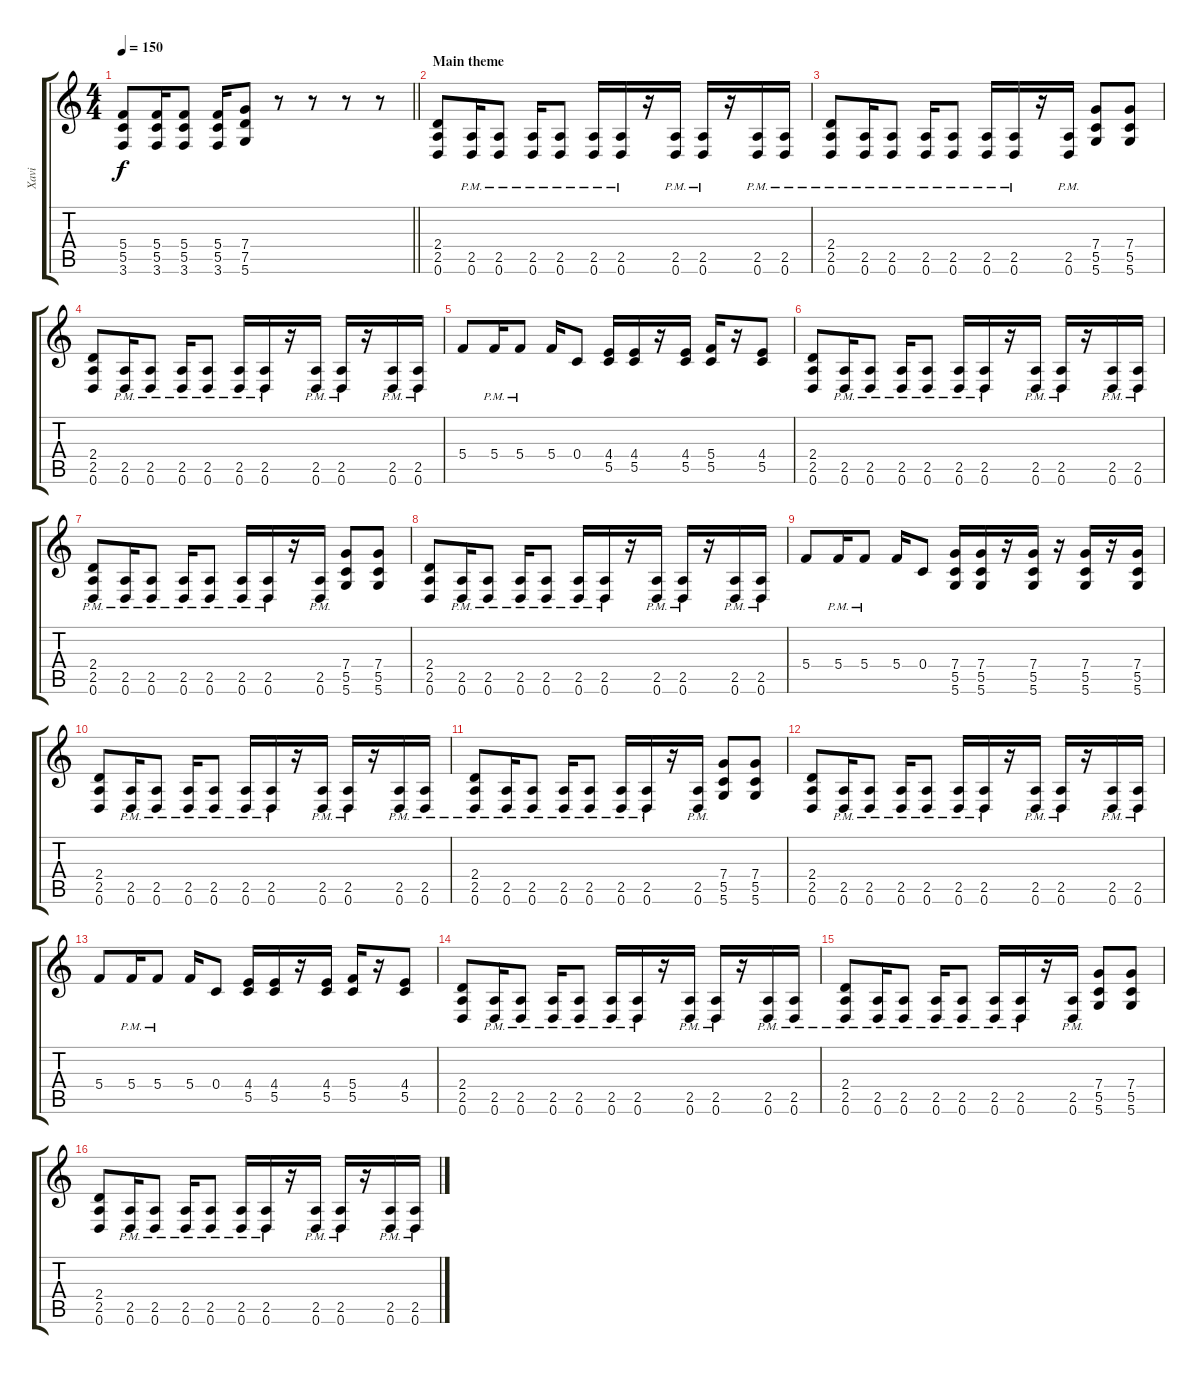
\track ("Xavi" "Xavi") {instrument distortionguitar}
\staff {score tabs}
\tuning (D4 A3 F3 C3 G2 D2) {hide}
\ts (4 4)
\tempo 150
\clef g2
\barLineRight lightlight
\ks c
(5.4 5.5 3.6).8{dy f} (5.4 5.5 3.6).16 (5.4 5.5 3.6).8 (5.4 5.5 3.6).16 (7.4 7.5 5.6).8 r.8 r.8 r.8 r.8 |
\section ("" "Main theme")
(2.4 2.5 0.6).8 (2.5{pm} 0.6{pm}).16 (2.5{pm} 0.6{pm}).8 (2.5{pm} 0.6{pm}).16 (2.5{pm} 0.6{pm}).8 (2.5{pm} 0.6{pm}).16 (2.5{pm} 0.6{pm}).16 r.16 (2.5{pm} 0.6{pm}).16 (2.5{pm} 0.6{pm}).16 r.16 (2.5{pm} 0.6{pm}).16 (2.5{pm} 0.6{pm}).16 |
(2.4{pm} 2.5{pm} 0.6{pm}).8 (2.5{pm} 0.6{pm}).16 (2.5{pm} 0.6{pm}).8 (2.5{pm} 0.6{pm}).16 (2.5{pm} 0.6{pm}).8 (2.5{pm} 0.6{pm}).16 (2.5{pm} 0.6{pm}).16 r.16 (2.5{pm} 0.6{pm}).16 (7.4 5.5 5.6).8 (7.4 5.5 5.6).8 |
(2.4 2.5 0.6).8 (2.5{pm} 0.6{pm}).16 (2.5{pm} 0.6{pm}).8 (2.5{pm} 0.6{pm}).16 (2.5{pm} 0.6{pm}).8 (2.5{pm} 0.6{pm}).16 (2.5{pm} 0.6{pm}).16 r.16 (2.5{pm} 0.6{pm}).16 (2.5{pm} 0.6{pm}).16 r.16 (2.5{pm} 0.6{pm}).16 (2.5{pm} 0.6{pm}).16 |
5.4.8 5.4{pm}.16 5.4{pm}.8 5.4.16 0.4.8 (4.4 5.5).16 (4.4 5.5).16 r.16 (4.4 5.5).16 (5.4 5.5).16 r.16 (4.4 5.5).8 |
(2.4 2.5 0.6).8 (2.5{pm} 0.6{pm}).16 (2.5{pm} 0.6{pm}).8 (2.5{pm} 0.6{pm}).16 (2.5{pm} 0.6{pm}).8 (2.5{pm} 0.6{pm}).16 (2.5{pm} 0.6{pm}).16 r.16 (2.5{pm} 0.6{pm}).16 (2.5{pm} 0.6{pm}).16 r.16 (2.5{pm} 0.6{pm}).16 (2.5{pm} 0.6{pm}).16 |
(2.4{pm} 2.5{pm} 0.6{pm}).8 (2.5{pm} 0.6{pm}).16 (2.5{pm} 0.6{pm}).8 (2.5{pm} 0.6{pm}).16 (2.5{pm} 0.6{pm}).8 (2.5{pm} 0.6{pm}).16 (2.5{pm} 0.6{pm}).16 r.16 (2.5{pm} 0.6{pm}).16 (7.4 5.5 5.6).8 (7.4 5.5 5.6).8 |
(2.4 2.5 0.6).8 (2.5{pm} 0.6{pm}).16 (2.5{pm} 0.6{pm}).8 (2.5{pm} 0.6{pm}).16 (2.5{pm} 0.6{pm}).8 (2.5{pm} 0.6{pm}).16 (2.5{pm} 0.6{pm}).16 r.16 (2.5{pm} 0.6{pm}).16 (2.5{pm} 0.6{pm}).16 r.16 (2.5{pm} 0.6{pm}).16 (2.5{pm} 0.6{pm}).16 |
5.4.8 5.4{pm}.16 5.4{pm}.8 5.4.16 0.4.8 (7.4 5.5 5.6).16 (7.4 5.5 5.6).16 r.16 (7.4 5.5 5.6).16 r.16 (7.4 5.5 5.6).16 r.16 (7.4 5.5 5.6).16 |
(2.4 2.5 0.6).8 (2.5{pm} 0.6{pm}).16 (2.5{pm} 0.6{pm}).8 (2.5{pm} 0.6{pm}).16 (2.5{pm} 0.6{pm}).8 (2.5{pm} 0.6{pm}).16 (2.5{pm} 0.6{pm}).16 r.16 (2.5{pm} 0.6{pm}).16 (2.5{pm} 0.6{pm}).16 r.16 (2.5{pm} 0.6{pm}).16 (2.5{pm} 0.6{pm}).16 |
(2.4{pm} 2.5{pm} 0.6{pm}).8 (2.5{pm} 0.6{pm}).16 (2.5{pm} 0.6{pm}).8 (2.5{pm} 0.6{pm}).16 (2.5{pm} 0.6{pm}).8 (2.5{pm} 0.6{pm}).16 (2.5{pm} 0.6{pm}).16 r.16 (2.5{pm} 0.6{pm}).16 (7.4 5.5 5.6).8 (7.4 5.5 5.6).8 |
(2.4 2.5 0.6).8 (2.5{pm} 0.6{pm}).16 (2.5{pm} 0.6{pm}).8 (2.5{pm} 0.6{pm}).16 (2.5{pm} 0.6{pm}).8 (2.5{pm} 0.6{pm}).16 (2.5{pm} 0.6{pm}).16 r.16 (2.5{pm} 0.6{pm}).16 (2.5{pm} 0.6{pm}).16 r.16 (2.5{pm} 0.6{pm}).16 (2.5{pm} 0.6{pm}).16 |
5.4.8 5.4{pm}.16 5.4{pm}.8 5.4.16 0.4.8 (4.4 5.5).16 (4.4 5.5).16 r.16 (4.4 5.5).16 (5.4 5.5).16 r.16 (4.4 5.5).8 |
(2.4 2.5 0.6).8 (2.5{pm} 0.6{pm}).16 (2.5{pm} 0.6{pm}).8 (2.5{pm} 0.6{pm}).16 (2.5{pm} 0.6{pm}).8 (2.5{pm} 0.6{pm}).16 (2.5{pm} 0.6{pm}).16 r.16 (2.5{pm} 0.6{pm}).16 (2.5{pm} 0.6{pm}).16 r.16 (2.5{pm} 0.6{pm}).16 (2.5{pm} 0.6{pm}).16 |
(2.4{pm} 2.5{pm} 0.6{pm}).8 (2.5{pm} 0.6{pm}).16 (2.5{pm} 0.6{pm}).8 (2.5{pm} 0.6{pm}).16 (2.5{pm} 0.6{pm}).8 (2.5{pm} 0.6{pm}).16 (2.5{pm} 0.6{pm}).16 r.16 (2.5{pm} 0.6{pm}).16 (7.4 5.5 5.6).8 (7.4 5.5 5.6).8 |
(2.4 2.5 0.6).8 (2.5{pm} 0.6{pm}).16 (2.5{pm} 0.6{pm}).8 (2.5{pm} 0.6{pm}).16 (2.5{pm} 0.6{pm}).8 (2.5{pm} 0.6{pm}).16 (2.5{pm} 0.6{pm}).16 r.16 (2.5{pm} 0.6{pm}).16 (2.5{pm} 0.6{pm}).16 r.16 (2.5{pm} 0.6{pm}).16 (2.5{pm} 0.6{pm}).16
